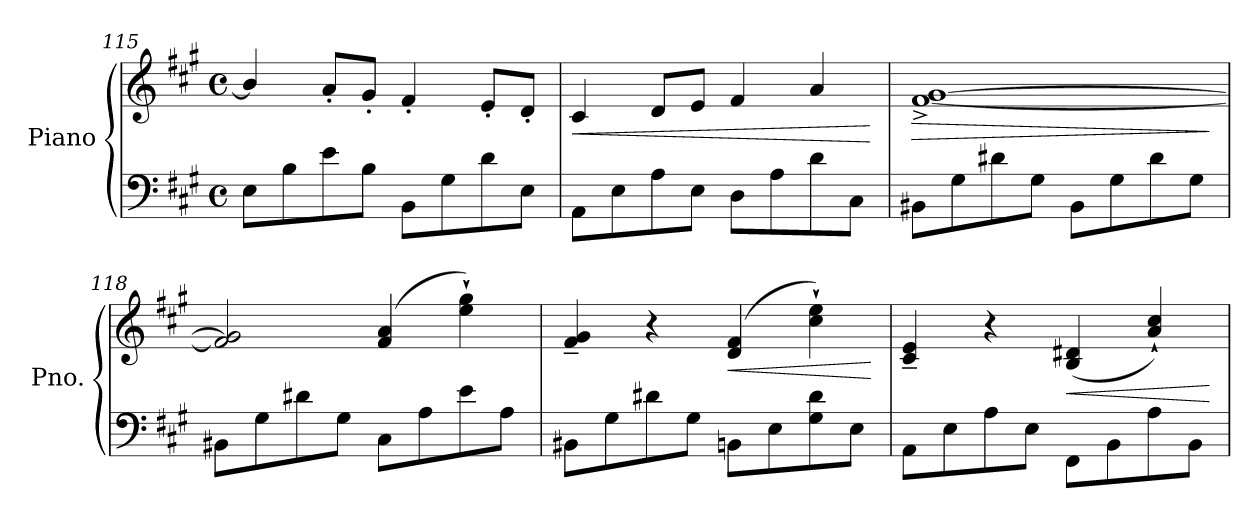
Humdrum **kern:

**kern	**kern	**dynam
*part1	*part1	*part1
*staff2	*staff1	*staff1/2
*I"Piano	*	*
*I'Pno.	*	*
*clefF4	*clefG2	*
*k[f#c#g#]	*k[f#c#g#]	*
*M4/4	*M4/4	*
*met(c)	*met(c)	*
=115	=115	=115
8E\L	4b/]	.
8B\	.	.
8e\	8a'/L	.
8B\J	8g#'/J	.
8BB\L	4f#'/	.
8G#\	.	.
8d\	8e'/L	.
8E\J	8d'/J	.
!!LO:PB:g=z
=116	=116	=116
!	!	!LO:HP:b
8AA\L	4c#/	<
8E\	.	.
8A\	8d/L	.
8E\J	8e/J	.
8D\L	4f#/	.
8A\	.	.
8d\	4a/	.
8C#\J	.	.
.	.	[
=117	=117	=117
!	!	!LO:HP:b
8BB#X\L	[1f#^ [1g#^	>
8G#\	.	.
8d#X\	.	.
8G#\J	.	.
8BB#\L	.	.
8G#\	.	.
8d#\	.	.
8G#\J	.	.
.	.	]
=118	=118	=118
8BB#X\L	2f#/] 2g#/]	.
8G#\	.	.
8d#X\	.	.
8G#\J	.	.
8C#\L	(>4f#/ 4a/	.
8A\	.	.
8e\	4ee\` 4gg#\`)	.
8A\J	.	.
=119	=119	=119
8BB#X\L	4f#/~ 4g#/~	.
8G#\	.	.
8d#X\	4r	.
8G#\J	.	.
!	!	!LO:HP:b
8BBn\L	(>4d/ 4f#/	<
8E\	.	.
8G#\ 8d#\	4cc#\` 4ee\`)	.
8E\J	.	.
.	.	[
!!LO:LB:g=z
=120	=120	=120
8AA\L	4c#/~ 4e/~	.
8E\	.	.
8A\	4r	.
8E\J	.	.
!	!	!LO:HP:b
8FF#\L	(<4B/ 4d#X/	<
8BB\	.	.
8A\	4a/` 4cc#/`)	.
8BB\J	.	.
.	.	[
=	=	=
*-	*-	*-
